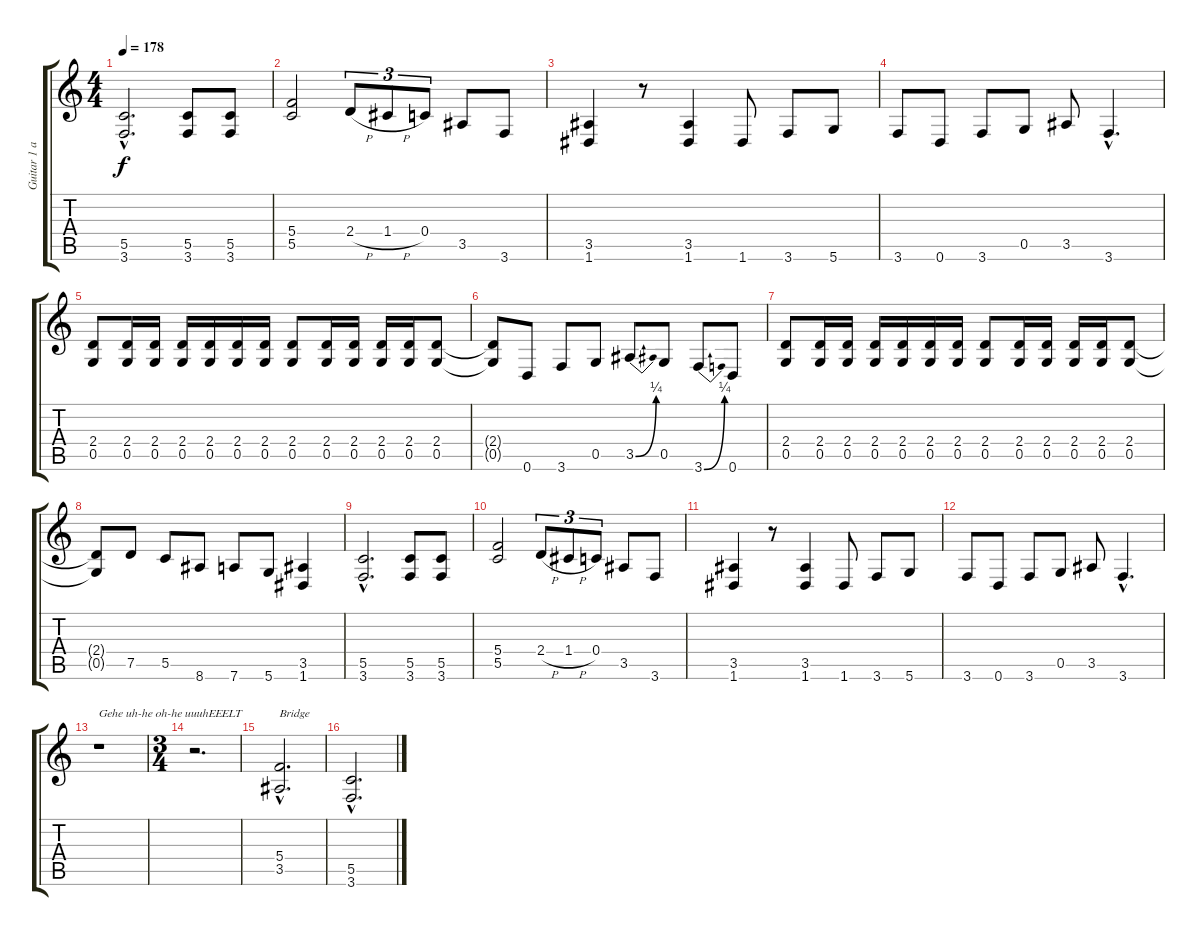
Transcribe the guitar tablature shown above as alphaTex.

\track ("Guitar 1 and 2" "Guitar 1 a") {instrument distortionguitar}
\staff {score tabs}
\tuning (D4 A3 F3 C3 G2 D2) {hide}
\ts (4 4)
\tempo 178
\clef g2
\ks c
(5.5{hac} 3.6{hac}).2{d dy f} (5.5 3.6).8 (5.5 3.6).8 |
(5.4 5.5).2 2.4{h}.8{tu (3 2)} 1.4{h}.8{tu (3 2)} 0.4.8{tu (3 2)} 3.5.8 3.6.8 |
(3.5 1.6).4 r.8 (3.5 1.6).4 1.6.8 3.6.8 5.6.8 |
3.6.8 0.6.8 3.6.8 0.5.8 3.5.8 3.6{hac}.4{d} |
(2.4 0.5).8 (2.4 0.5).16 (2.4 0.5).16 (2.4 0.5).16 (2.4 0.5).16 (2.4 0.5).16 (2.4 0.5).16 (2.4 0.5).8 (2.4 0.5).16 (2.4 0.5).16 (2.4 0.5).16 (2.4 0.5).16 (2.4 0.5).8 |
(2.4{t} 0.5{t}).8 0.6.8 3.6.8 0.5.8 3.5{be (bend 0 0 60 1)}.8 0.5.8 3.6{be (bend 0 0 60 1)}.8 0.6.8 |
(2.4 0.5).8 (2.4 0.5).16 (2.4 0.5).16 (2.4 0.5).16 (2.4 0.5).16 (2.4 0.5).16 (2.4 0.5).16 (2.4 0.5).8 (2.4 0.5).16 (2.4 0.5).16 (2.4 0.5).16 (2.4 0.5).16 (2.4 0.5).8 |
(2.4{t} 0.5{t}).8 7.5.8 5.5.8 8.6.8 7.6.8 5.6.8 (3.5 1.6).4 |
(5.5{hac} 3.6{hac}).2{d} (5.5 3.6).8 (5.5 3.6).8 |
(5.4 5.5).2 2.4{h}.8{tu (3 2)} 1.4{h}.8{tu (3 2)} 0.4.8{tu (3 2)} 3.5.8 3.6.8 |
(3.5 1.6).4 r.8 (3.5 1.6).4 1.6.8 3.6.8 5.6.8 |
3.6.8 0.6.8 3.6.8 0.5.8 3.5.8 3.6{hac}.4{d} |
r.1{txt "Gehe uh-he oh-he uuuhEEELT"} |
\ts (3 4)
r.2{d} |
(5.4{hac} 3.5{hac}).2{d txt "Bridge"} |
(5.5{hac} 3.6{hac}).2{d}
